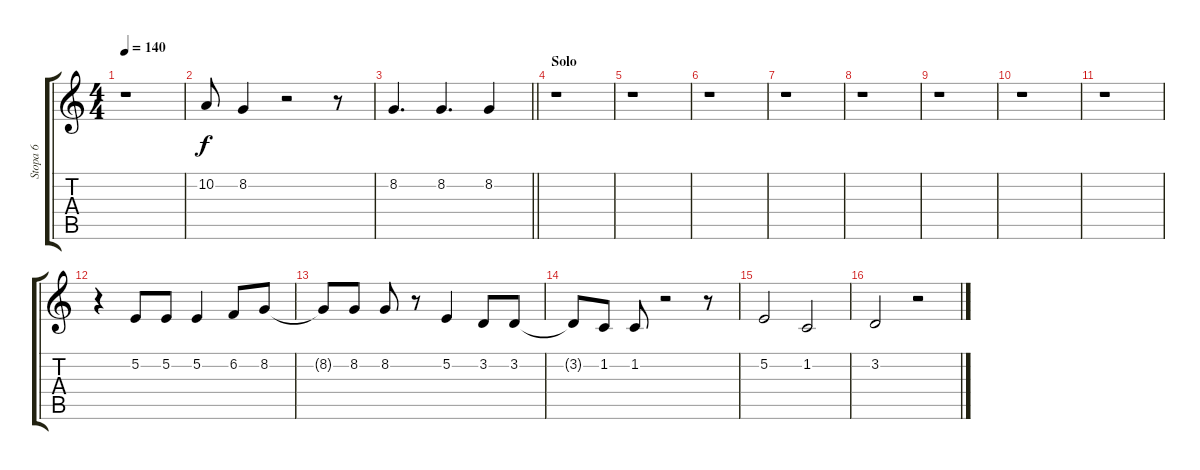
\track ("Stopa 6" "Stopa 6") {instrument synthbrass2}
\staff {score tabs}
\tuning (E4 B3 G3 D3 A2 E2) {hide}
\ts (4 4)
\tempo 140
\clef g2
\ks c
r.1{dy f} |
10.2.8 8.2.4 r.2 r.8 |
\barLineRight lightlight
8.2.4{d} 8.2.4{d} 8.2.4 |
\section ("" "Solo")
r.1 |
r.1 |
r.1 |
r.1 |
r.1 |
r.1 |
r.1 |
r.1 |
r.4 5.2.8 5.2.8 5.2.4 6.2.8 8.2.8 |
8.2{t}.8 8.2.8 8.2.8 r.8 5.2.4 3.2.8 3.2.8 |
3.2{t}.8 1.2.8 1.2.8 r.2 r.8 |
5.2.2 1.2.2 |
3.2.2 r.2
